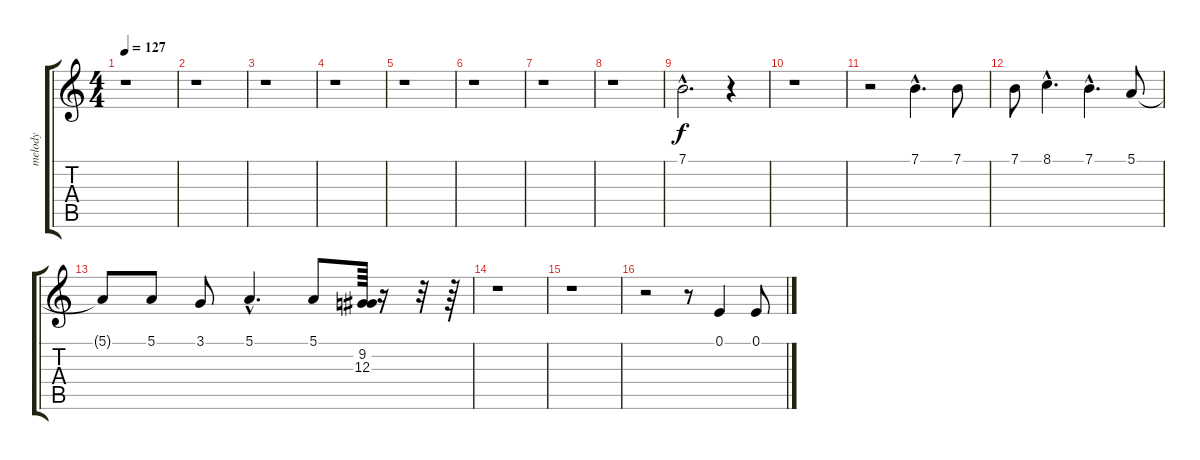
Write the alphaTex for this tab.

\track ("melody " "melody ") {instrument trombone}
\staff {score tabs}
\tuning (E4 B3 G3 D3 A2 E2) {hide}
\ts (4 4)
\tempo 127
\clef g2
\ks c
r.1{dy f instrument trombone} |
r.1 |
r.1 |
r.1 |
r.1 |
r.1 |
r.1 |
r.1 |
7.1{hac}.2{d} r.4 |
r.1 |
r.2 7.1{hac}.4{d} 7.1.8 |
7.1.8 8.1{hac}.4{d} 7.1{hac}.4{d} 5.1.8 |
5.1{t}.8 5.1.8 3.1.8 5.1{hac}.4{d} 5.1.8 (9.2 12.3).64 r.16 r.32 r.64 |
r.1 |
r.1 |
r.2 r.8 0.1.4 0.1.8
